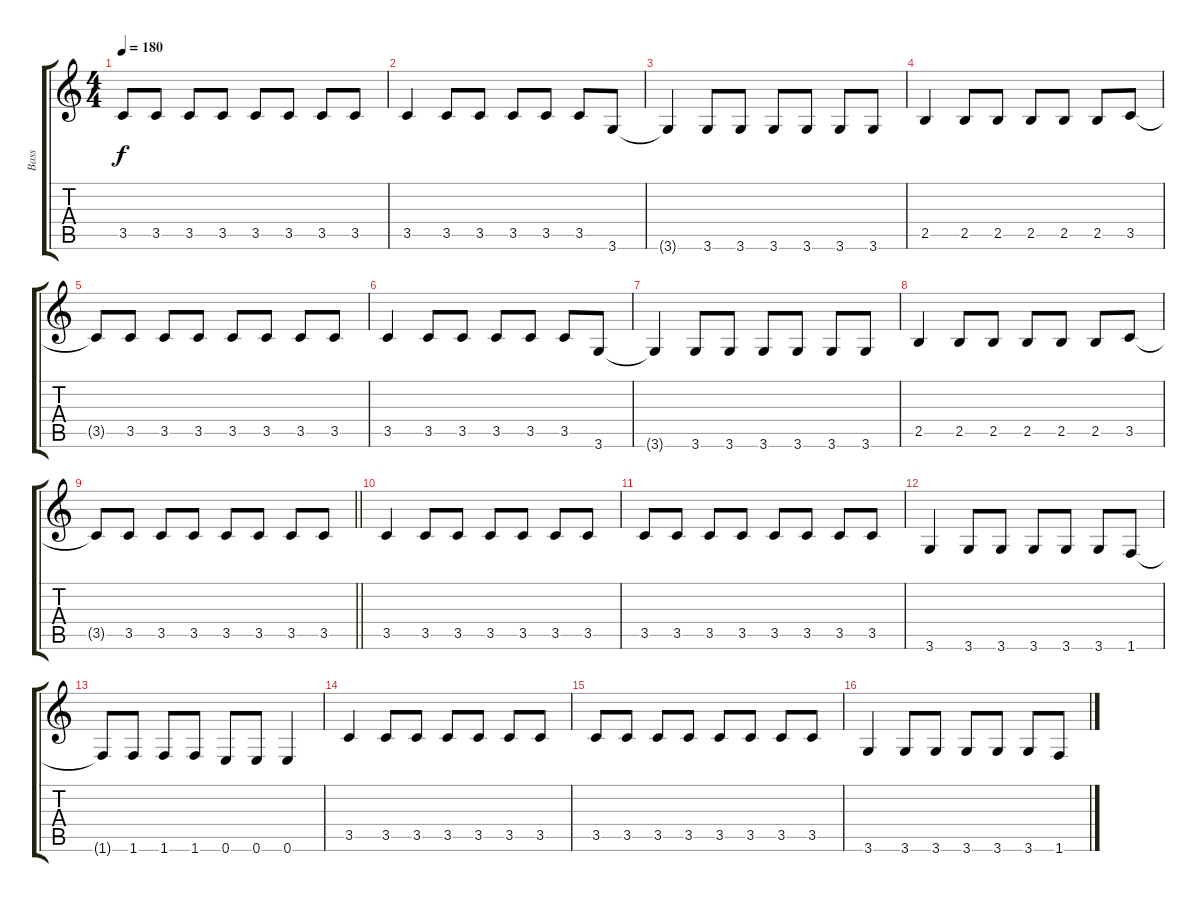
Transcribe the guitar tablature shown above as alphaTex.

\track ("Bass" "Bass") {instrument electricbasspick}
\staff {score tabs}
\tuning (E4 B3 G3 D3 A2 E2) {hide}
\ts (4 4)
\tempo 180
\clef g2
\ks c
3.5{t}.8{dy f} 3.5.8 3.5.8 3.5.8 3.5.8 3.5.8 3.5.8 3.5.8 |
3.5.4 3.5.8 3.5.8 3.5.8 3.5.8 3.5.8 3.6.8 |
3.6{t}.4 3.6.8 3.6.8 3.6.8 3.6.8 3.6.8 3.6.8 |
2.5.4 2.5.8 2.5.8 2.5.8 2.5.8 2.5.8 3.5.8 |
3.5{t}.8 3.5.8 3.5.8 3.5.8 3.5.8 3.5.8 3.5.8 3.5.8 |
3.5.4 3.5.8 3.5.8 3.5.8 3.5.8 3.5.8 3.6.8 |
3.6{t}.4 3.6.8 3.6.8 3.6.8 3.6.8 3.6.8 3.6.8 |
2.5.4 2.5.8 2.5.8 2.5.8 2.5.8 2.5.8 3.5.8 |
\barLineRight lightlight
3.5{t}.8 3.5.8 3.5.8 3.5.8 3.5.8 3.5.8 3.5.8 3.5.8 |
3.5.4 3.5.8 3.5.8 3.5.8 3.5.8 3.5.8 3.5.8 |
3.5.8 3.5.8 3.5.8 3.5.8 3.5.8 3.5.8 3.5.8 3.5.8 |
3.6.4 3.6.8 3.6.8 3.6.8 3.6.8 3.6.8 1.6.8 |
1.6{t}.8 1.6.8 1.6.8 1.6.8 0.6.8 0.6.8 0.6.4 |
3.5.4 3.5.8 3.5.8 3.5.8 3.5.8 3.5.8 3.5.8 |
3.5.8 3.5.8 3.5.8 3.5.8 3.5.8 3.5.8 3.5.8 3.5.8 |
3.6.4 3.6.8 3.6.8 3.6.8 3.6.8 3.6.8 1.6.8
